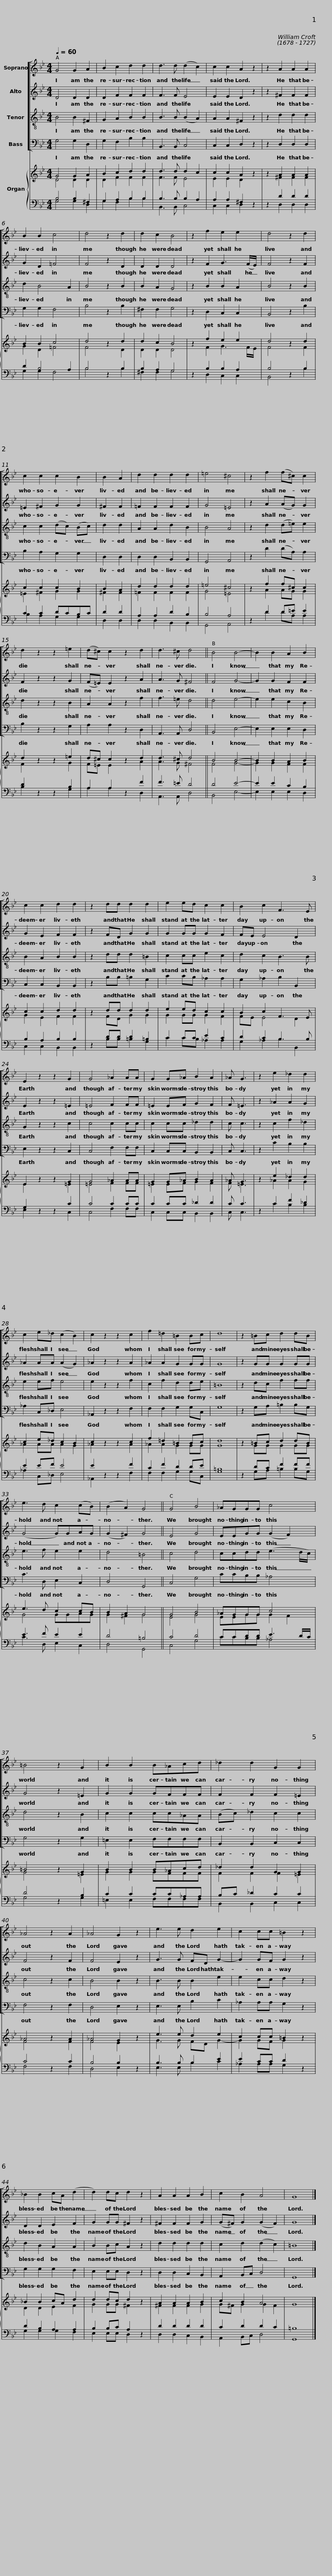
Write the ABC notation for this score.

X:1
%%score [ 1 2 3 4 ] { ( 5 6 ) | ( 7 8 ) }
L:1/8
Q:1/4=60
M:4/4
I:linebreak $
K:Gmin
V:1 treble
V:2 treble
V:3 treble-8
V:4 bass
V:5 treble
V:6 treble
V:7 bass
V:8 bass
V:1
 G4 G2 A2 | B2 c2 d2 d2 | d3 d (d2 c2) | c2 c2 A2 z2 | z2 A2 A2 A2 |$ %5
 B2 B2 c4 | d4 z2 d2 | d2 c2 B4 | z2 f2 e2 e2 | d4 z2 d2 |$ %10
 c2 c2 c2 B2 | B2 A2 | d2 d2 d2 d2 | =e4 ^c4 | z2 f2 (f^c) c2 | %15
 d2 z2 z2 =e2 |$ (d^c) c2 z2 d2 | d3 ^c d4 || B4 B4- | B2 B2 A2 B2 | %20
 c2 c2 d2 d2 |$ z2 dd d2 d2 | e2 ed c2 c2 | B2 c2 F3 E | E2 z2 z2 G2 | %25
 G4 _A2 AA |$ G2 G_A B2 A2 | _A G3 | z2 e2 _d2 d2 | c2 e_d (c2 B2) | %30
 c2 z2 z2 c2 |$ f2 !courtesy!=d2 =B2 Bc | d8 | z2 =Bc d2 dB | e3 d c2 (cB) | %35
 (B2 A2) G4 ||$ G4 B4 | _AGGG c4 | =B4 z2 G2 | B2 B2 B_Acd |$ %40
 _d2 d2 G2 G2 | _A4 z2 A2 | _A4 G2 z2 | e3 e d2 e2 | c2 cc =B2 z2 |$ %45
 !courtesy!_B2 B2 cA (d2 | d2) dc d2 z2 | A2 A2 A2 B2 | c2 B2 A4 | G8 |] %50
V:2
 D4 D2 D2 | D2 F2 F2 F2 | F3 F E4 | E2 E2 D2 z2 | z2 ^F2 F2 F2 |$ %5
 G2 D2 !courtesy!=F4 | F4 z2 D2 | D2 D2 D4 | z2 F2 G3 (F/E/) | F4 z2 F2 |$ %10
 =E2 ^F2 G2 G2 | ^F2 F2 | !courtesy!=F2 F2 F2 F2 | G4 =E4 | z2 A2 (AG) G2 | %15
 F2 z2 z2 G2 |$ (F=E) E2 z2 A2 | A3 G ^F4 || F4 G4- | G2 G2 F2 F2 | %20
 G2 E2 F2 F2 |$ z2 FD G2 G2 | G2 GG G2 F2 | FE E4 D2 | E2 z2 z2 =E2 | %25
 =E4 F2 FF |$ =E2 EF G2 F2 | F =E3 | z2 _A2 A2 G2 | _A2 AA (A2 G2) | %30
 _A2 z2 z2 A2 |$ _A2 A2 G2 GG | G8 | z2 GG G2 GG | (G4 G)GAG | %35
 (G2 ^F2) G4 ||$ E4 G4 | EEGG (G2 F2) | G4 z2 =E2 | G2 G2 GFFF |$ %40
 F2 F2 F2 =E2 | F4 z2 F2 | F4 E2 z2 | G3 G FD G2- | G2 GF G2 z2 |$ %45
 D2 D2 E2 F2 | G2 GG ^F2 z2 | ^F2 F2 F2 G2 | (G^F) G2 (G2 F2) | G8 |] %50
V:3
 B4 B2 ^F2 | G2 A2 B2 B2 | B3 B (B2 A2) | A2 A2 ^F2 z2 | z2 d2 d2 d2 |$ %5
 d2 B4 A2 | B4 z2 B2 | B2 A2 G4 | z2 B2 B2 A2 | B4 z2 B2 |$ %10
 c2 c2 (dc) (Bc) | d2 d2 | A2 A2 d2 B2 | B4 A4 | z2 d2 (d=e) e2 | %15
 d2 z2 z2 B2 |$ A2 A2 z2 f2 | f3 =e d4 || d4 e4- | e2 e2 c2 B2 | %20
 B2 A2 B2 B2 |$ z2 dd d2 =B2 | c2 cc e2 c2 | d2 c2 B3 B | G2 z2 z2 c2 | %25
 c4 c2 cc |$ c2 cc _d2 d2 | c c3 | z2 c2 f2 _d2 | e2 ef e4 | %30
 e2 z2 z2 f2 |$ c2 f2 d2 de | =B8 | z2 dc f2 ff | e3 f e2 e2 | %35
 d4 =B4 ||$ c4 d4 | ccdd (e3 d/c/) | d4 z2 B2 | c2 c2 cc_AA |$ %40
 (Bc) _d2 c2 c2 | c4 z2 c2 | B4 B2 z2 | B3 B B2 e2 | e2 cc d2 z2 |$ %45
 d2 B2 A2 A2 | B2 Bc A2 z2 | d2 d2 d2 d2 | c2 d2 (d2 c2) | =B8 |] %50
V:4
 G,4 G,2 D,2 | G,2 F,2 B,2 B,2 | B,,3 B,, C,4 | C,2 C,2 D,2 z2 | z2 D,2 D,2 D,2 |$ %5
 G,2 G,2 F,4 | B,4 z2 B,2 | ^F,2 F,2 G,4 | z2 D,2 C,2 C,2 | B,,4 z2 B,2 |$ %10
 B,2 A,2 G,2 G,2 | D,2 D,2 | D,2 D,2 B,,2 B,,2 | G,,4 A,,4 | z2 D2 (DA,) A,2 | %15
 B,2 z2 z2 G,2 |$ A,2 A,2 z2 D,2 | A,,3 A,, D,4 || B,,4 E,4- | E,2 E,2 E,2 D,2 | %20
 C,2 C,2 B,,2 B,,2 |$ z2 B,B, =B,2 G,2 | C2 CB, _A,2 A,2 | G,2 _A,2 B,2 B,,2 | E,2 z2 z2 C,2 | %25
 C,4 F,2 F,F, |$ C,2 C,C, B,,2 B,,2 | C, C,3 | z2 C2 B,2 B,2 | _A,2 C,_D, E,4 | %30
 _A,,2 z2 z2 F,2 |$ F,2 F,2 G,2 G,C, | G,8 | z2 G,A, =B,2 B,G, | C3 D, E,2 C,2 | %35
 D,4 G,,4 ||$ C,4 G,4 | CCB,B, _A,4 | G,4 z2 G,2 | =E,2 E,2 F,F,F,F, |$ %40
 B,,2 B,,2 C,2 C,2 | F,4 z2 F,2 | D,4 E,2 z2 | E,3 E, B,2 C2 | _A,2 A,A, G,2 z2 |$ %45
 G,2 G,2 G,2 F,2 | E,2 E,E, D,2 z2 | D,2 D,2 C,2 B,,2 | A,,2 B,,C, D,4 | G,,8 |] %50
V:5
 G4 G2 A2 | B2 c2 d2 d2 | d3 d d2 c2 | c2 c2 A2 z2 | z2 A2 A2 A2 |$ %5
 B2 B2 c4 | d4 z2 d2 | d2 c2 B4 | z2 f2 e2 e2 | d4 z2 d2 |$ %10
 c2 c2 c2 B2 | B2 A2 | d2 d2 d2 d2 | =e4 ^c4 | z2 f2 f^c c2 | %15
 d2 z2 z2 =e2 |$ d^c c2 z2 d2 | d3 ^c d4 || B4 B4- | B2 B2 A2 B2 | %20
 c2 c2 d2 d2 |$ z2 dd d2 d2 | e2 ed c2 c2 | B2 c2 F3 E | E2 z2 z2 G2 | %25
 G4 _A2 AA |$ G2 G_A B2 A2 | _A G3 | z2 e2 _d2 d2 | c2 e_d c2 B2 | %30
 c2 z2 z2 c2 |$ f2 !courtesy!=d2 =B2 Bc | d8 | z2 =Bc d2 dB | e3 d c2 cB | %35
 B2 A2 G4 ||$ G4 B4 | _AGGG c4 | =B4 z2 G2 | B2 B2 B_Acd |$ %40
 _d2 d2 G2 G2 | _A4 z2 A2 | _A4 G2 z2 | e3 e d2 e2 | c2 cc =B2 z2 |$ %45
 !courtesy!_B2 B2 cA d2 | d2 dc d2 z2 | A2 A2 A2 B2 | c2 B2 A4 | G8 |] %50
V:6
 D4 D2 D2 | D2 F2 F2 F2 | F3 F E4 | E2 E2 D2 x2 | x2 ^F2 F2 F2 |$ %5
 G2 D2 !courtesy!=F4 | F4 x2 D2 | D2 D2 D4 | z2 F2 G3 F/E/ | F4 x2 F2 |$ %10
 =E2 ^F2 G2 G2 | ^F2 F2 | !courtesy!=F2 F2 F2 F2 | G4 =E4 | x2 A2 AG G2 | %15
 F2 x4 G2 |$ F=E E2 x2 A2 | A3 G ^F4 || F4 G4- | G2 G2 F2 F2 | %20
 G2 E2 F2 F2 |$ x2 FD G2 G2 | G2 GG G2 F2 | FE E4 D2 | E2 x4 =E2 | %25
 =E4 F2 FF |$ =E2 EF G2 F2 | F =E3 | x2 _A2 A2 G2 | _A2 AA A2 G2 | %30
 _A2 x4 A2 |$ _A2 A2 G2 GG | G8 | x2 GG G2 GG | G4 GGAG | %35
 G2 ^F2 G4 ||$ E4 G4 | EEGG G2 F2 | G4 x2 =E2 | G2 G2 GFFF |$ %40
 F2 F2 F2 =E2 | F4 x2 F2 | F4 E2 x2 | G3 G FD G2- | G2 GF G2 x2 |$ %45
 D2 D2 E2 F2 | G2 GG ^F2 x2 | ^F2 F2 F2 G2 | G^F G2 G2 F2 | x8 |] %50
V:7
 B,4 B,2 ^F,2 | G,2 A,2 B,2 B,2 | B,3 B, B,2 A,2 | A,2 A,2 ^F,2 z2 | z2 D2 D2 D2 |$ %5
 D2 B,4 A,2 | B,4 z2 B,2 | B,2 A,2 G,4 | z2 B,2 B,2 A,2 | B,4 z2 B,2 |$ %10
 C2 C2 DCB,C | D2 D2 | A,2 A,2 D2 B,2 | B,4 A,4 | z2 D2 D=E E2 | %15
 D2 z2 z2 B,2 |$ A,2 A,2 z2 F2 | F3 =E D4 || D4 E4- | E2 E2 C2 B,2 | %20
 B,2 A,2 B,2 B,2 |$ x2 DD D2 =B,2 | C2 CC E2 C2 | D2 C2 B,3 B, | G,2 x4 C2 | %25
 C4 C2 CC |$ C2 CC _D2 D2 | C C3 | x2 C2 F2 _D2 | E2 EF E4 | %30
 E2 x4 F2 |$ C2 F2 D2 DE | =B,8 | x2 DC F2 FF | E3 F E2 E2 | %35
 D4 =B,4 ||$ C4 D4 | CCDD E3 D/C/ | D4 x2 B,2 | C2 C2 CC_A,A, |$ %40
 B,C _D2 C2 C2 | C4 x2 C2 | B,4 B,2 x2 | B,3 B, B,2 E2 | E2 CC D2 x2 |$ %45
 D2 B,2 A,2 A,2 | B,2 B,C A,2 x2 | D2 D2 D2 D2 | C2 D2 D2 C2 | =B,8 |] %50
V:8
 G,4 G,2 D,2 | G,2 F,2 B,2 B,2 | B,,3 B,, C,4 | C,2 C,2 D,2 x2 | x2 D,2 D,2 D,2 |$ %5
 G,2 G,2 F,4 | B,4 x2 B,2 | ^F,2 F,2 G,4 | x2 D,2 C,2 C,2 | B,,4 x2 B,2 |$ %10
 B,2 A,2 G,2 G,2 | D,2 D,2 | D,2 D,2 B,,2 B,,2 | G,,4 A,,4 | x2 D2 DA, A,2 | %15
 B,2 x4 G,2 |$ A,2 A,2 x2 D,2 | A,,3 A,, D,4 || B,,4 E,4- | E,2 E,2 E,2 D,2 | %20
 C,2 C,2 B,,2 B,,2 |$ z2 B,B, =B,2 G,2 | C2 CB, _A,2 A,2 | G,2 _A,2 B,2 B,,2 | E,2 z2 z2 C,2 | %25
 C,4 F,2 F,F, |$ C,2 C,C, B,,2 B,,2 | C, C,3 | z2 C2 B,2 B,2 | _A,2 C,_D, E,4 | %30
 _A,,2 z2 z2 F,2 |$ F,2 F,2 G,2 G,C, | G,8 | z2 G,A, =B,2 B,G, | C3 D, E,2 C,2 | %35
 D,4 G,,4 ||$ C,4 G,4 | CCB,B, _A,4 | G,4 z2 G,2 | =E,2 E,2 F,F,F,F, |$ %40
 B,,2 B,,2 C,2 C,2 | F,4 z2 F,2 | D,4 E,2 z2 | E,3 E, B,2 C2 | _A,2 A,A, G,2 z2 |$ %45
 G,2 G,2 G,2 F,2 | E,2 E,E, D,2 z2 | D,2 D,2 C,2 B,,2 | A,,2 B,,C, D,4 | G,,8 |] %50
